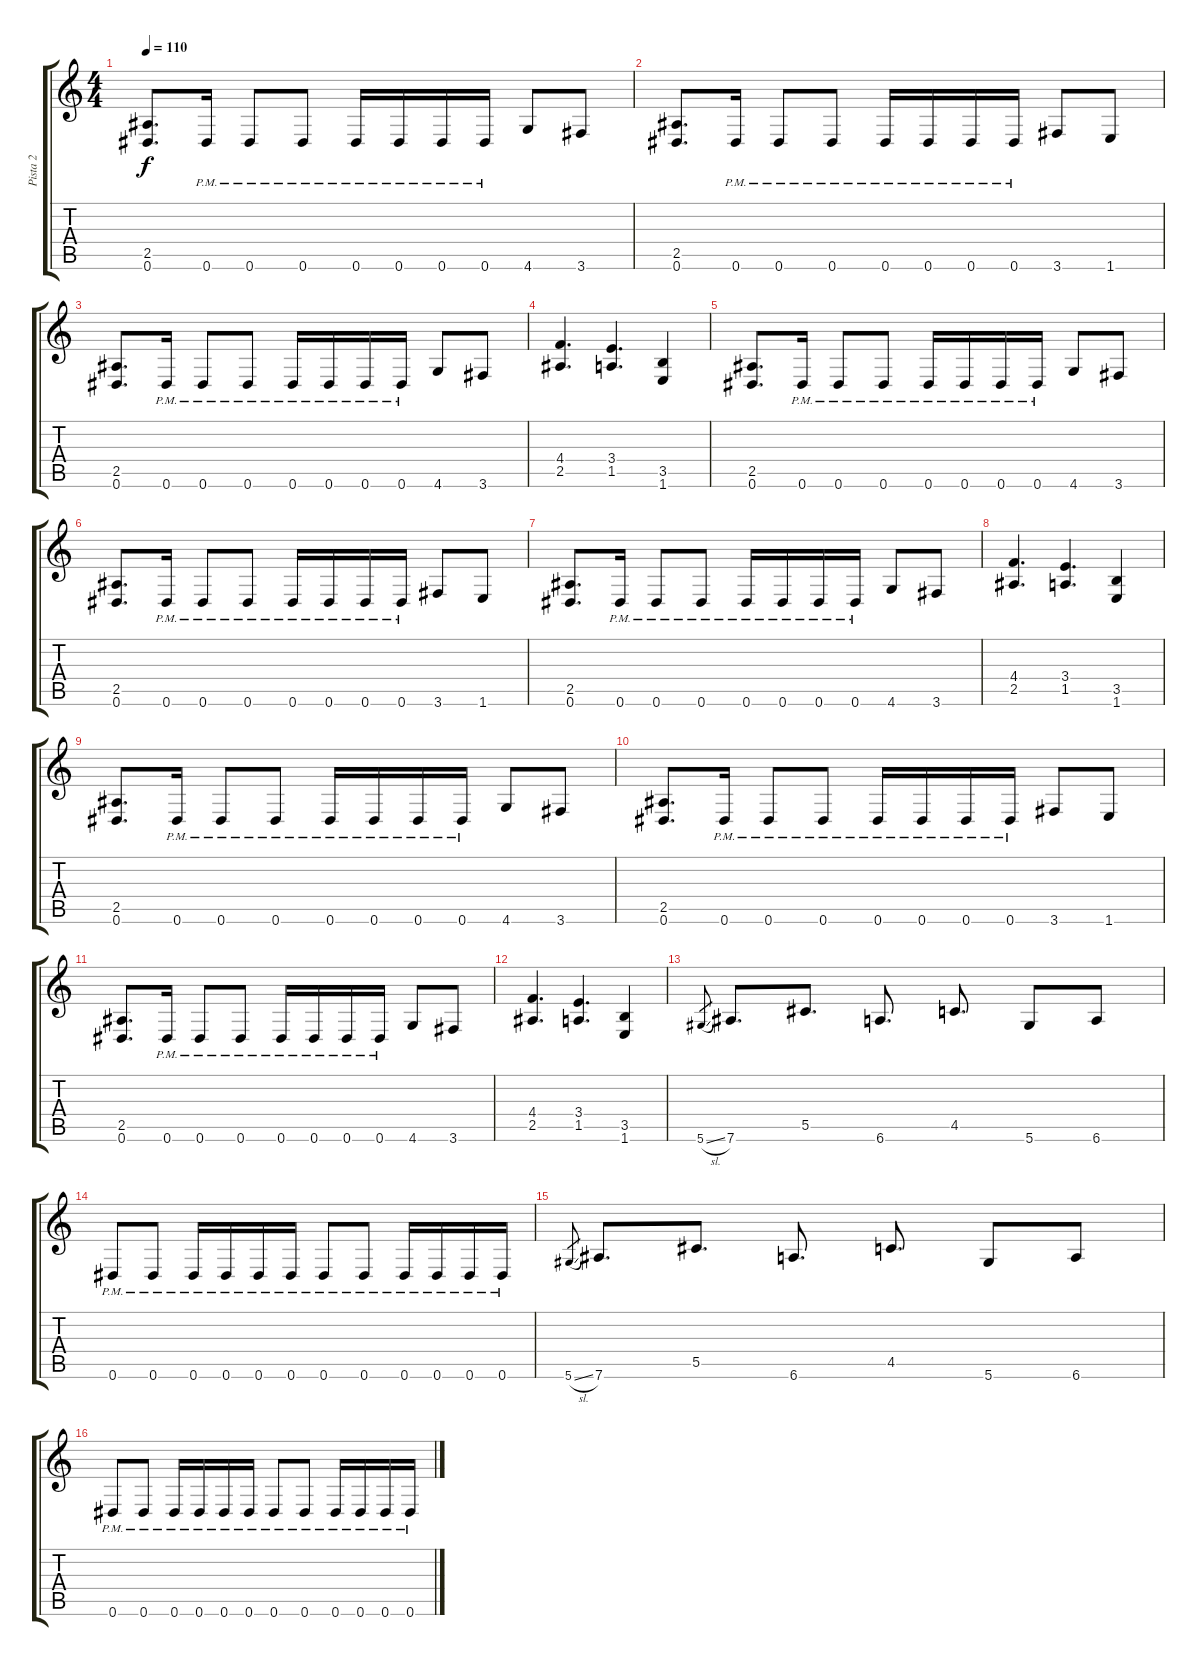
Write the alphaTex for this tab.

\track ("Pista 2" "Pista 2") {instrument distortionguitar}
\staff {score tabs}
\tuning (Eb4 Bb3 Gb3 Db3 Ab2 Eb2) {hide}
\ts (4 4)
\tempo 110
\clef g2
\ks c
(2.5 0.6).8{d dy f} 0.6{pm}.16 0.6{pm}.8 0.6{pm}.8 0.6{pm}.16 0.6{pm}.16 0.6{pm}.16 0.6{pm}.16 4.6.8 3.6.8 |
(2.5 0.6).8{d} 0.6{pm}.16 0.6{pm}.8 0.6{pm}.8 0.6{pm}.16 0.6{pm}.16 0.6{pm}.16 0.6{pm}.16 3.6.8 1.6.8 |
(2.5 0.6).8{d} 0.6{pm}.16 0.6{pm}.8 0.6{pm}.8 0.6{pm}.16 0.6{pm}.16 0.6{pm}.16 0.6{pm}.16 4.6.8 3.6.8 |
(4.4 2.5).4{d} (3.4 1.5).4{d} (3.5 1.6).4 |
(2.5 0.6).8{d} 0.6{pm}.16 0.6{pm}.8 0.6{pm}.8 0.6{pm}.16 0.6{pm}.16 0.6{pm}.16 0.6{pm}.16 4.6.8 3.6.8 |
(2.5 0.6).8{d} 0.6{pm}.16 0.6{pm}.8 0.6{pm}.8 0.6{pm}.16 0.6{pm}.16 0.6{pm}.16 0.6{pm}.16 3.6.8 1.6.8 |
(2.5 0.6).8{d} 0.6{pm}.16 0.6{pm}.8 0.6{pm}.8 0.6{pm}.16 0.6{pm}.16 0.6{pm}.16 0.6{pm}.16 4.6.8 3.6.8 |
(4.4 2.5).4{d} (3.4 1.5).4{d} (3.5 1.6).4 |
(2.5 0.6).8{d} 0.6{pm}.16 0.6{pm}.8 0.6{pm}.8 0.6{pm}.16 0.6{pm}.16 0.6{pm}.16 0.6{pm}.16 4.6.8 3.6.8 |
(2.5 0.6).8{d} 0.6{pm}.16 0.6{pm}.8 0.6{pm}.8 0.6{pm}.16 0.6{pm}.16 0.6{pm}.16 0.6{pm}.16 3.6.8 1.6.8 |
(2.5 0.6).8{d} 0.6{pm}.16 0.6{pm}.8 0.6{pm}.8 0.6{pm}.16 0.6{pm}.16 0.6{pm}.16 0.6{pm}.16 4.6.8 3.6.8 |
(4.4 2.5).4{d} (3.4 1.5).4{d} (3.5 1.6).4 |
5.6{sl}.8{gr} 7.6.8{d} 5.5.8{d} 6.6.8{d} 4.5.8{d} 5.6.8 6.6.8 |
0.6{pm}.8 0.6{pm}.8 0.6{pm}.16 0.6{pm}.16 0.6{pm}.16 0.6{pm}.16 0.6{pm}.8 0.6{pm}.8 0.6{pm}.16 0.6{pm}.16 0.6{pm}.16 0.6{pm}.16 |
5.6{sl}.8{gr} 7.6.8{d} 5.5.8{d} 6.6.8{d} 4.5.8{d} 5.6.8 6.6.8 |
0.6{pm}.8 0.6{pm}.8 0.6{pm}.16 0.6{pm}.16 0.6{pm}.16 0.6{pm}.16 0.6{pm}.8 0.6{pm}.8 0.6{pm}.16 0.6{pm}.16 0.6{pm}.16 0.6{pm}.16
